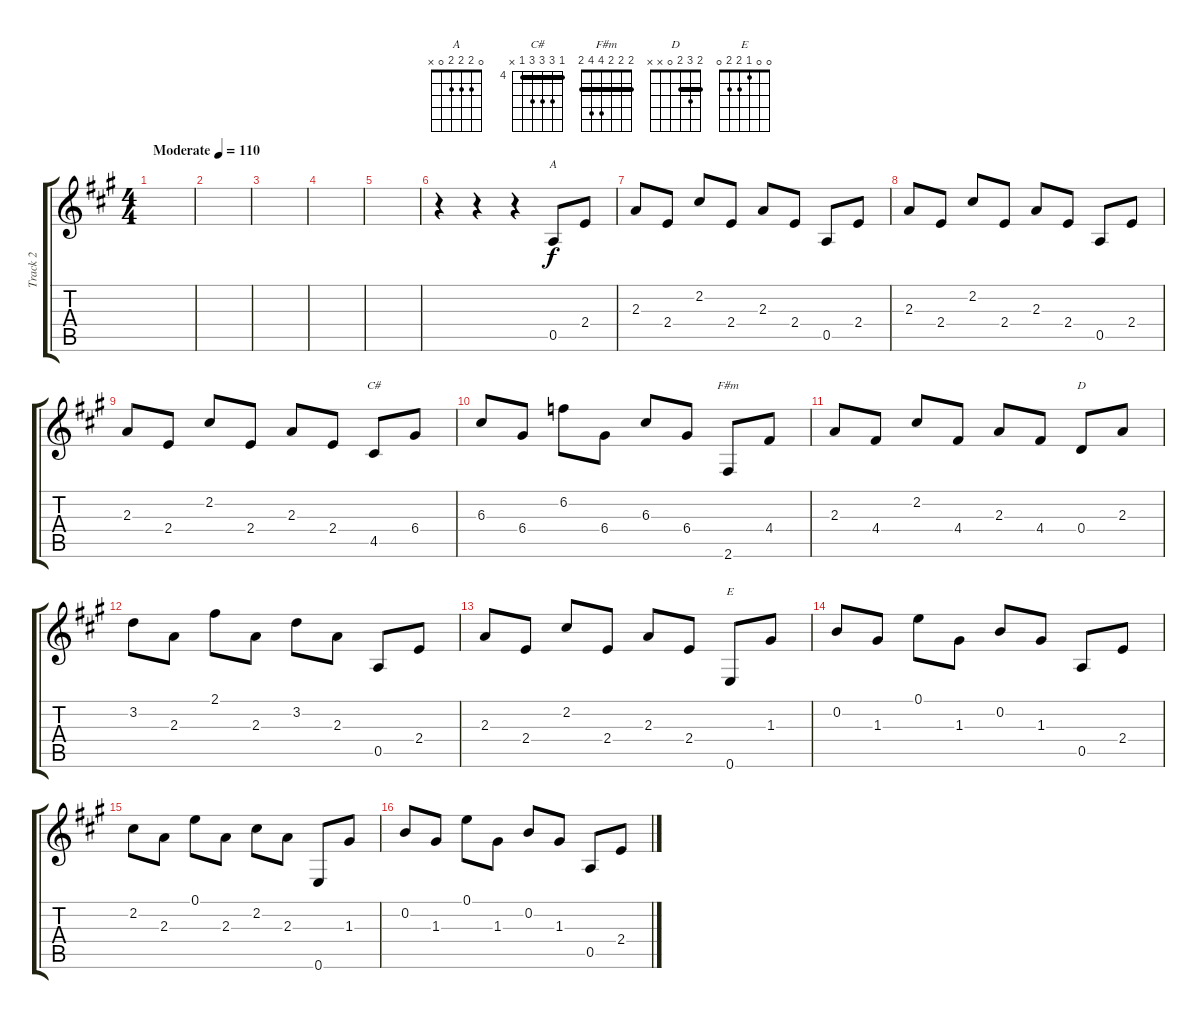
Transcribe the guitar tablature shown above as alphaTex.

\track ("Track 2" "Track 2") {instrument acousticguitarsteel}
\staff {score tabs}
\tuning (E4 B3 G3 D3 A2 E2) {hide}
\chord ("A" 0 2 2 2 0 x)
\chord ("C#" 4 6 6 6 4 x) {firstfret 4 barre 4}
\chord ("F#m" 2 2 2 4 4 2) {barre 2}
\chord ("D" 2 3 2 0 x x) {barre 2}
\chord ("E" 0 0 1 2 2 0)
\ts (4 4)
\tempo (110 "Moderate")
\clef g2
\ks a
|
|
|
|
|
r.4 r.4 r.4 0.5.8{ch "A"} 2.4.8 |
2.3.8 2.4.8 2.2.8 2.4.8 2.3.8 2.4.8 0.5.8 2.4.8 |
2.3.8 2.4.8 2.2.8 2.4.8 2.3.8 2.4.8 0.5.8 2.4.8 |
2.3.8 2.4.8 2.2.8 2.4.8 2.3.8 2.4.8 4.5.8{ch "C#"} 6.4.8 |
6.3.8 6.4.8 6.2.8 6.4.8 6.3.8 6.4.8 2.6.8{ch "F#m"} 4.4.8 |
2.3.8 4.4.8 2.2.8 4.4.8 2.3.8 4.4.8 0.4.8{ch "D"} 2.3.8 |
3.2.8 2.3.8 2.1.8 2.3.8 3.2.8 2.3.8 0.5.8 2.4.8 |
2.3.8 2.4.8 2.2.8 2.4.8 2.3.8 2.4.8 0.6.8{ch "E"} 1.3.8 |
0.2.8 1.3.8 0.1.8 1.3.8 0.2.8 1.3.8 0.5.8 2.4.8 |
2.2.8 2.3.8 0.1.8 2.3.8 2.2.8 2.3.8 0.6.8 1.3.8 |
0.2.8 1.3.8 0.1.8 1.3.8 0.2.8 1.3.8 0.5.8 2.4.8
